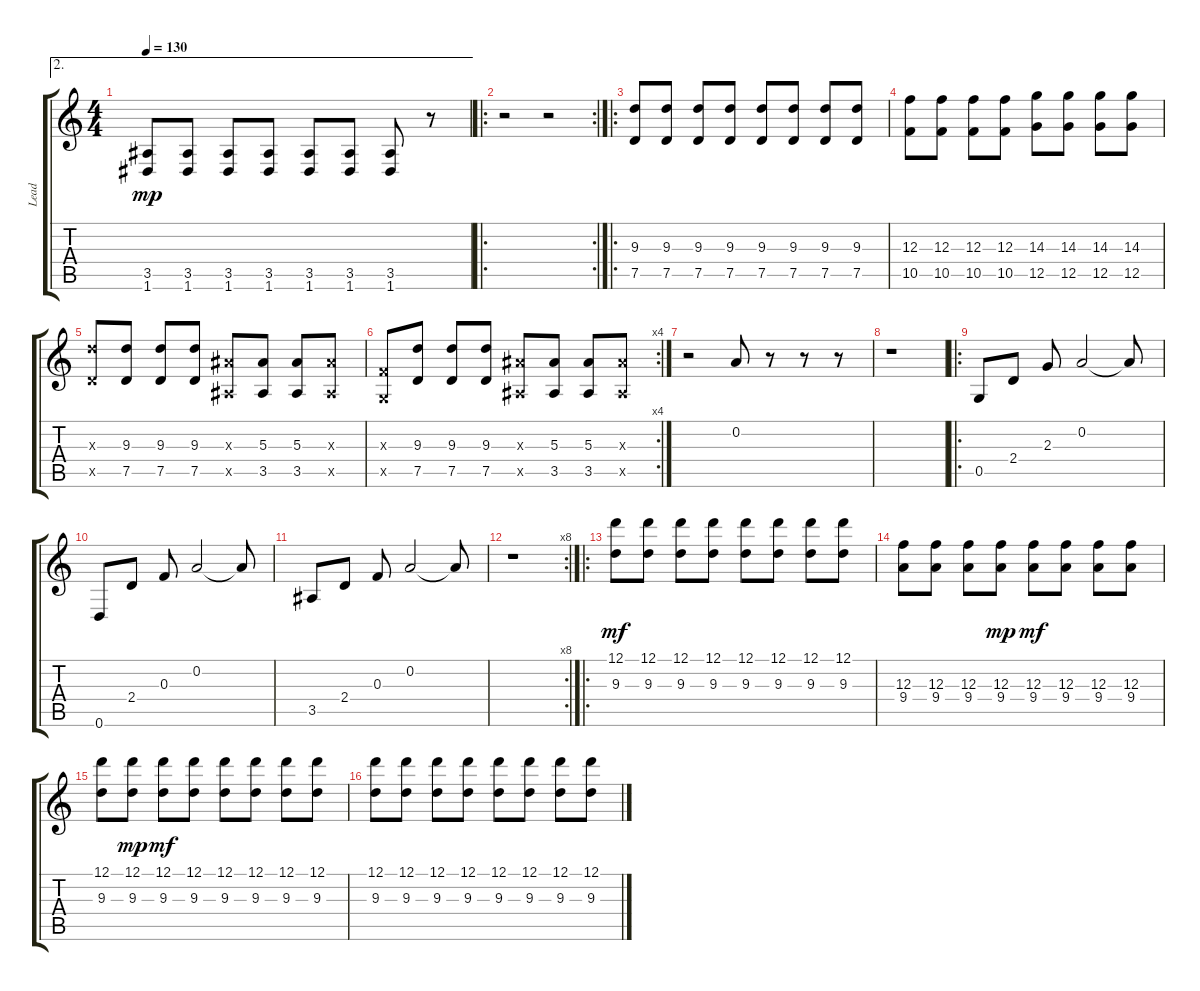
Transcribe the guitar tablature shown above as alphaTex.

\track ("Lead" "Lead") {instrument distortionguitar}
\staff {score tabs}
\tuning (D4 A3 F3 C3 G2 D2) {hide}
\ae 2
\ts (4 4)
\tempo 130
\clef g2
\ks c
(3.5 1.6).8{dy mp} (3.5 1.6).8 (3.5 1.6).8 (3.5 1.6).8 (3.5 1.6).8 (3.5 1.6).8 (3.5 1.6).8 r.8 |
\ro
\rc 2
r.2 r.2 |
\ro
(9.3 7.5).8 (9.3 7.5).8 (9.3 7.5).8 (9.3 7.5).8 (9.3 7.5).8 (9.3 7.5).8 (9.3 7.5).8 (9.3 7.5).8 |
(12.3 10.5).8 (12.3 10.5).8 (12.3 10.5).8 (12.3 10.5).8 (14.3 12.5).8 (14.3 12.5).8 (14.3 12.5).8 (14.3 12.5).8 |
(9.3{x} 7.5{x}).8 (9.3 7.5).8 (9.3 7.5).8 (9.3 7.5).8 (5.3{x} 3.5{x}).8 (5.3 3.5).8 (5.3 3.5).8 (5.3{x} 3.5{x}).8 |
\rc 4
(0.3{x} 0.5{x}).8 (9.3 7.5).8 (9.3 7.5).8 (9.3 7.5).8 (5.3{x} 3.5{x}).8 (5.3 3.5).8 (5.3 3.5).8 (5.3{x} 3.5{x}).8 |
r.2 0.2.8 r.8 r.8 r.8 |
r.1 |
\ro
0.5.8 2.4.8 2.3.8 0.2.2 0.2{t}.8 |
0.6.8 2.4.8 0.3.8 0.2.2 0.2{t}.8 |
3.5.8 2.4.8 0.3.8 0.2.2 0.2{t}.8 |
\rc 8
r.1 |
\ro
(12.1 9.3).8{dy mf} (12.1 9.3).8 (12.1 9.3).8 (12.1 9.3).8 (12.1 9.3).8 (12.1 9.3).8 (12.1 9.3).8 (12.1 9.3).8 |
(12.3 9.4).8 (12.3 9.4).8 (12.3 9.4).8 (12.3 9.4).8{dy mp} (12.3 9.4).8{dy mf} (12.3 9.4).8 (12.3 9.4).8 (12.3 9.4).8 |
(12.1 9.3).8 (12.1 9.3).8{dy mp} (12.1 9.3).8{dy mf} (12.1 9.3).8 (12.1 9.3).8 (12.1 9.3).8 (12.1 9.3).8 (12.1 9.3).8 |
(12.1 9.3).8 (12.1 9.3).8 (12.1 9.3).8 (12.1 9.3).8 (12.1 9.3).8 (12.1 9.3).8 (12.1 9.3).8 (12.1 9.3).8
